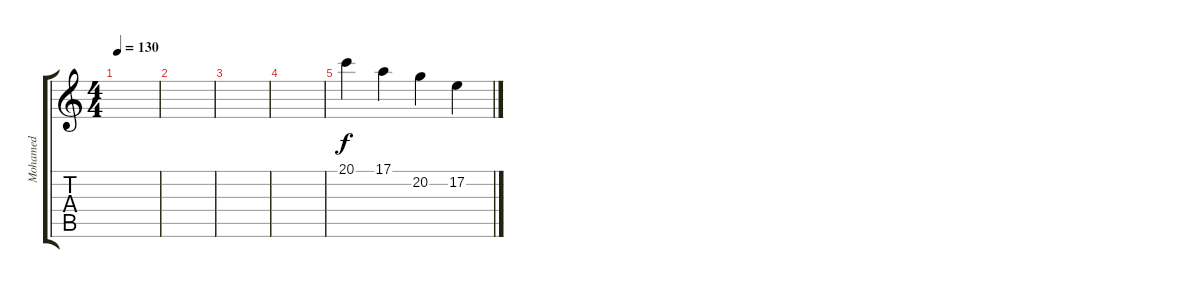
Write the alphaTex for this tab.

\track ("Mohamed" "Mohamed") {instrument violin}
\staff {score tabs}
\tuning (E4 B3 G3 D3 A2 E2) {hide}
\ts (4 4)
\tempo 130
\clef g2
\ks c
|
|
|
|
20.1.4{instrument lead2sawtooth} 17.1.4 20.2.4 17.2.4
